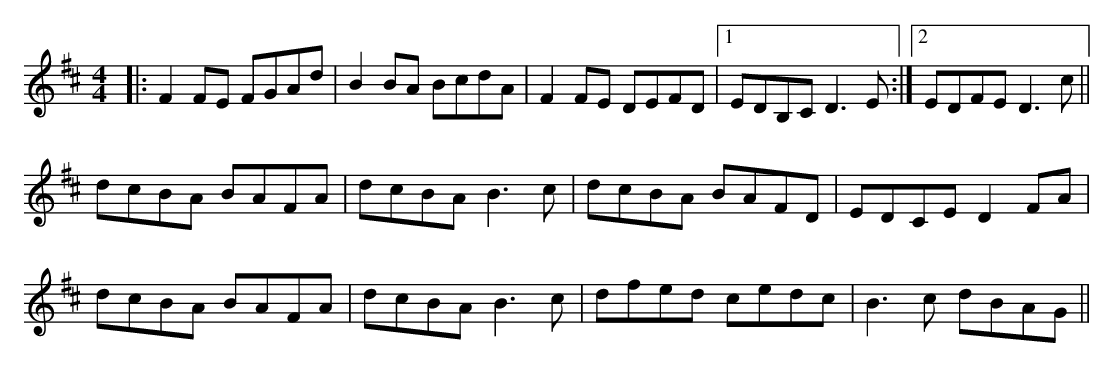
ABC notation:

X:1
M:4/4
K:D
|:F2FE FGAd|B2BA BcdA|F2FE DEFD|1 EDB,C D3E:|2 EDFE D3c||
dcBA BAFA|dcBA B3c|dcBA BAFD|EDCE D2FA|
dcBA BAFA|dcBA B3c|dfed cedc|B3c dBAG||
